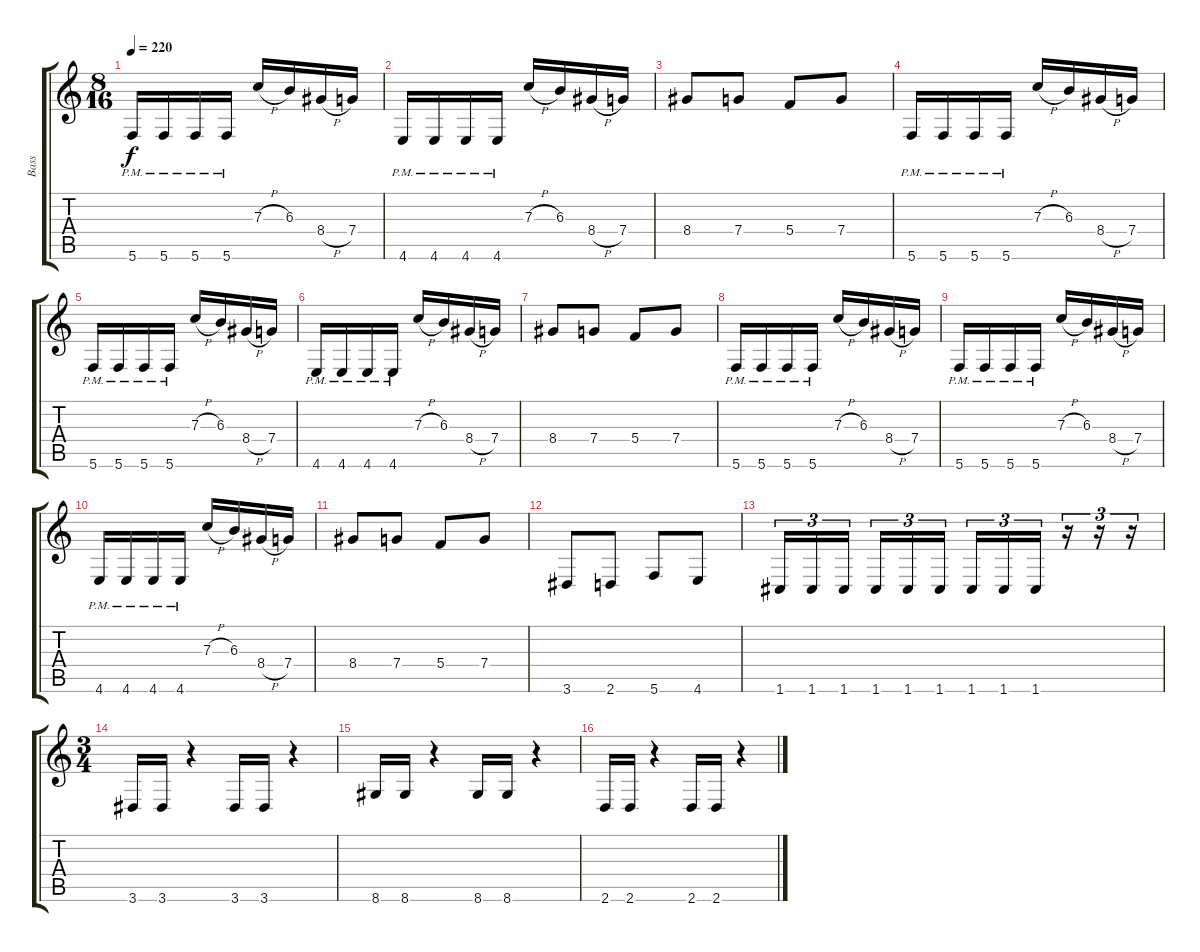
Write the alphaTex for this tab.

\track ("Bass" "Bass") {instrument electricbassfinger}
\staff {score tabs}
\tuning (D4 A3 F3 C3 G2 C2) {hide}
\ts (8 16)
\tempo 220
\clef g2
\ks c
5.6{pm}.16{dy f} 5.6{pm}.16 5.6{pm}.16 5.6{pm}.16 7.3{h}.16 6.3.16 8.4{h}.16 7.4.16 |
4.6{pm}.16 4.6{pm}.16 4.6{pm}.16 4.6{pm}.16 7.3{h}.16 6.3.16 8.4{h}.16 7.4.16 |
8.4.8 7.4.8 5.4.8 7.4.8 |
5.6{pm}.16 5.6{pm}.16 5.6{pm}.16 5.6{pm}.16 7.3{h}.16 6.3.16 8.4{h}.16 7.4.16 |
5.6{pm}.16 5.6{pm}.16 5.6{pm}.16 5.6{pm}.16 7.3{h}.16 6.3.16 8.4{h}.16 7.4.16 |
4.6{pm}.16 4.6{pm}.16 4.6{pm}.16 4.6{pm}.16 7.3{h}.16 6.3.16 8.4{h}.16 7.4.16 |
8.4.8 7.4.8 5.4.8 7.4.8 |
5.6{pm}.16 5.6{pm}.16 5.6{pm}.16 5.6{pm}.16 7.3{h}.16 6.3.16 8.4{h}.16 7.4.16 |
5.6{pm}.16 5.6{pm}.16 5.6{pm}.16 5.6{pm}.16 7.3{h}.16 6.3.16 8.4{h}.16 7.4.16 |
4.6{pm}.16 4.6{pm}.16 4.6{pm}.16 4.6{pm}.16 7.3{h}.16 6.3.16 8.4{h}.16 7.4.16 |
8.4.8 7.4.8 5.4.8 7.4.8 |
3.6.8 2.6.8 5.6.8 4.6.8 |
1.6.16{tu (3 2)} 1.6.16{tu (3 2)} 1.6.16{tu (3 2)} 1.6.16{tu (3 2)} 1.6.16{tu (3 2)} 1.6.16{tu (3 2)} 1.6.16{tu (3 2)} 1.6.16{tu (3 2)} 1.6.16{tu (3 2)} r.16{tu (3 2)} r.16{tu (3 2)} r.16{tu (3 2)} |
\ts (3 4)
3.6.16 3.6.16 r.4 3.6.16 3.6.16 r.4 |
8.6.16 8.6.16 r.4 8.6.16 8.6.16 r.4 |
2.6.16 2.6.16 r.4 2.6.16 2.6.16 r.4
